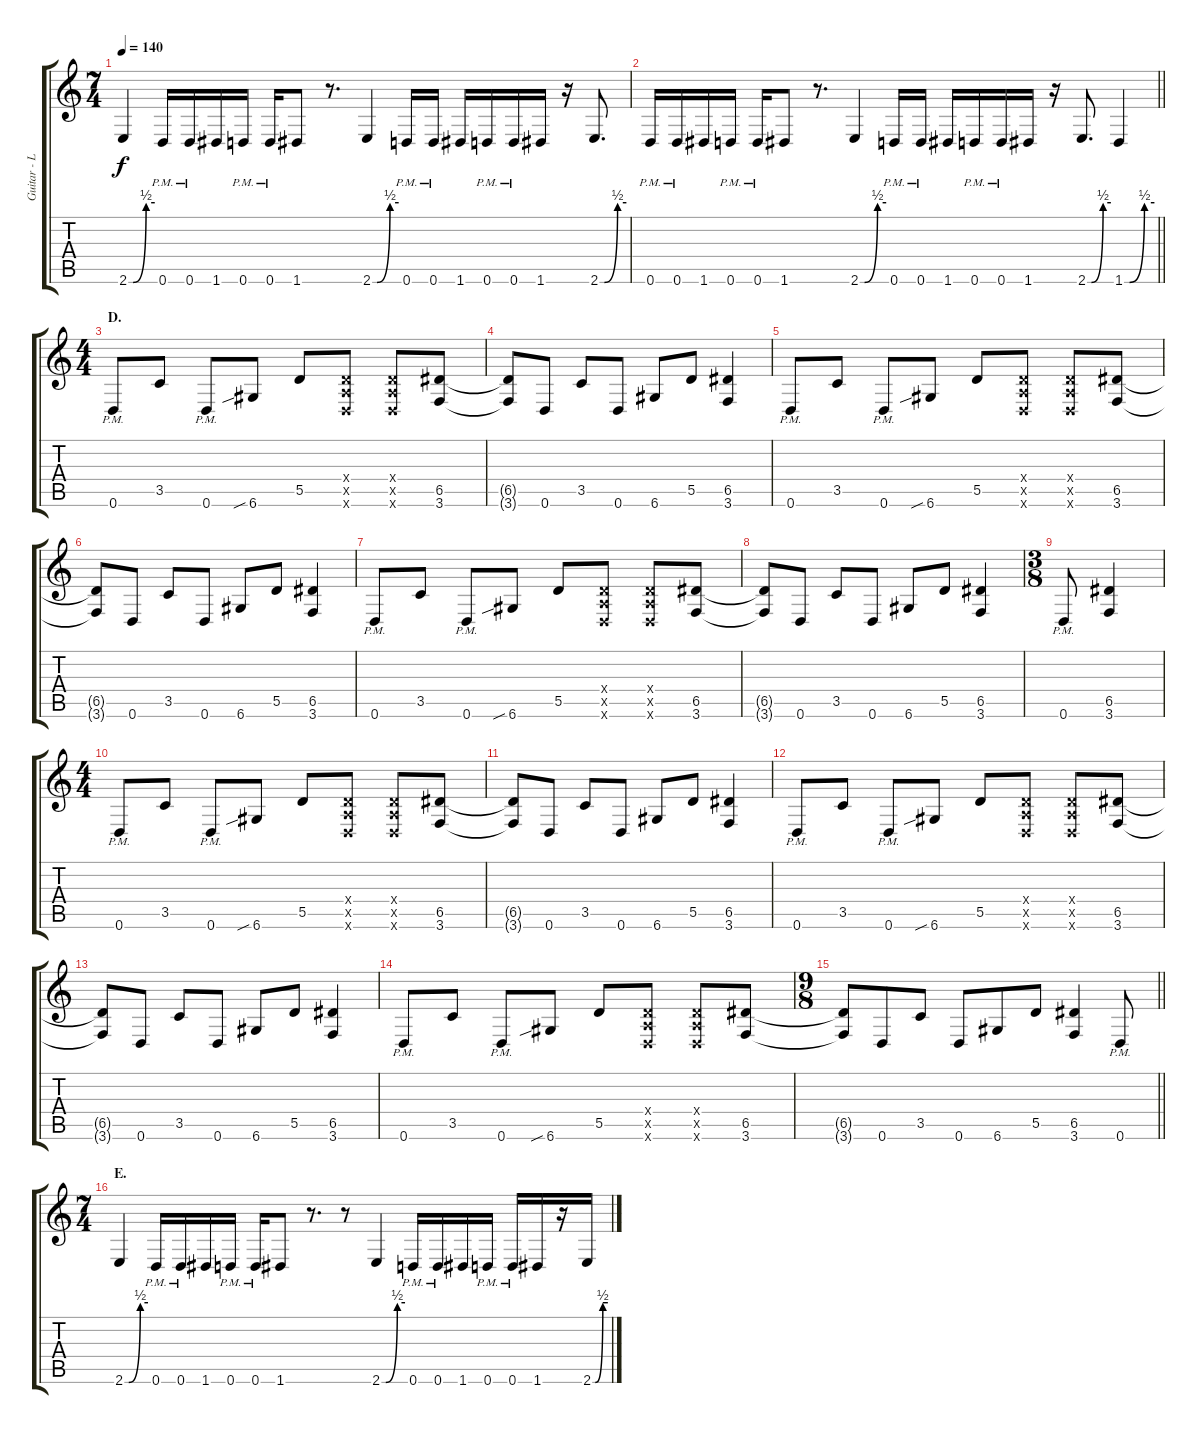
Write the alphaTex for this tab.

\track ("Guitar - Left" "Guitar - L") {instrument distortionguitar}
\staff {score tabs}
\tuning (E4 B3 G3 D3 A2 D2) {hide}
\ts (7 4)
\tempo 140
\clef g2
\ks c
2.6{be (custom 0 0 10 0 40 2 60 2)}.4{dy f} 0.6{pm}.16 0.6{pm}.16 1.6.16 0.6{pm}.16 0.6{pm}.16 1.6.8 r.8{d} 2.6{be (custom 0 0 10 0 40 2 60 2)}.4 0.6{pm}.16 0.6{pm}.16 1.6.16 0.6{pm}.16 0.6{pm}.16 1.6.16 r.16 2.6{be (custom 0 0 10 0 40 2 60 2)}.8{d} |
\barLineRight lightlight
0.6{pm}.16 0.6{pm}.16 1.6.16 0.6{pm}.16 0.6{pm}.16 1.6.8 r.8{d} 2.6{be (custom 0 0 10 0 40 2 60 2)}.4 0.6{pm}.16 0.6{pm}.16 1.6.16 0.6{pm}.16 0.6{pm}.16 1.6.16 r.16 2.6{be (custom 0 0 10 0 40 2 60 2)}.8{d} 1.6{be (custom 0 0 10 0 40 2 60 2)}.4 |
\ts (4 4)
\section ("" "D.")
0.6{pm}.8 3.5.8 0.6{pm}.8 6.6{sib}.8 5.5.8 (0.4{x} 0.5{x} 0.6{x}).8 (0.4{x} 0.5{x} 0.6{x}).8 (6.5 3.6).8 |
(6.5{t} 3.6{t}).8 0.6.8 3.5.8 0.6.8 6.6.8 5.5.8 (6.5 3.6).4 |
0.6{pm}.8 3.5.8 0.6{pm}.8 6.6{sib}.8 5.5.8 (0.4{x} 0.5{x} 0.6{x}).8 (0.4{x} 0.5{x} 0.6{x}).8 (6.5 3.6).8 |
(6.5{t} 3.6{t}).8 0.6.8 3.5.8 0.6.8 6.6.8 5.5.8 (6.5 3.6).4 |
0.6{pm}.8 3.5.8 0.6{pm}.8 6.6{sib}.8 5.5.8 (0.4{x} 0.5{x} 0.6{x}).8 (0.4{x} 0.5{x} 0.6{x}).8 (6.5 3.6).8 |
(6.5{t} 3.6{t}).8 0.6.8 3.5.8 0.6.8 6.6.8 5.5.8 (6.5 3.6).4 |
\ts (3 8)
0.6{pm}.8 (6.5 3.6).4 |
\ts (4 4)
0.6{pm}.8 3.5.8 0.6{pm}.8 6.6{sib}.8 5.5.8 (0.4{x} 0.5{x} 0.6{x}).8 (0.4{x} 0.5{x} 0.6{x}).8 (6.5 3.6).8 |
(6.5{t} 3.6{t}).8 0.6.8 3.5.8 0.6.8 6.6.8 5.5.8 (6.5 3.6).4 |
0.6{pm}.8 3.5.8 0.6{pm}.8 6.6{sib}.8 5.5.8 (0.4{x} 0.5{x} 0.6{x}).8 (0.4{x} 0.5{x} 0.6{x}).8 (6.5 3.6).8 |
(6.5{t} 3.6{t}).8 0.6.8 3.5.8 0.6.8 6.6.8 5.5.8 (6.5 3.6).4 |
0.6{pm}.8 3.5.8 0.6{pm}.8 6.6{sib}.8 5.5.8 (0.4{x} 0.5{x} 0.6{x}).8 (0.4{x} 0.5{x} 0.6{x}).8 (6.5 3.6).8 |
\ts (9 8)
\barLineRight lightlight
(6.5{t} 3.6{t}).8 0.6.8 3.5.8 0.6.8 6.6.8 5.5.8 (6.5 3.6).4 0.6{pm}.8 |
\ts (7 4)
\section ("" "E.")
2.6{be (custom 0 0 10 0 40 2 60 2)}.4 0.6{pm}.16 0.6{pm}.16 1.6.16 0.6{pm}.16 0.6{pm}.16 1.6.8 r.8{d} r.8 2.6{be (custom 0 0 10 0 40 2 60 2)}.4 0.6{pm}.16 0.6{pm}.16 1.6.16 0.6{pm}.16 0.6{pm}.16 1.6.16 r.16 2.6{be (custom 0 0 10 0 40 2 60 2)}.16
